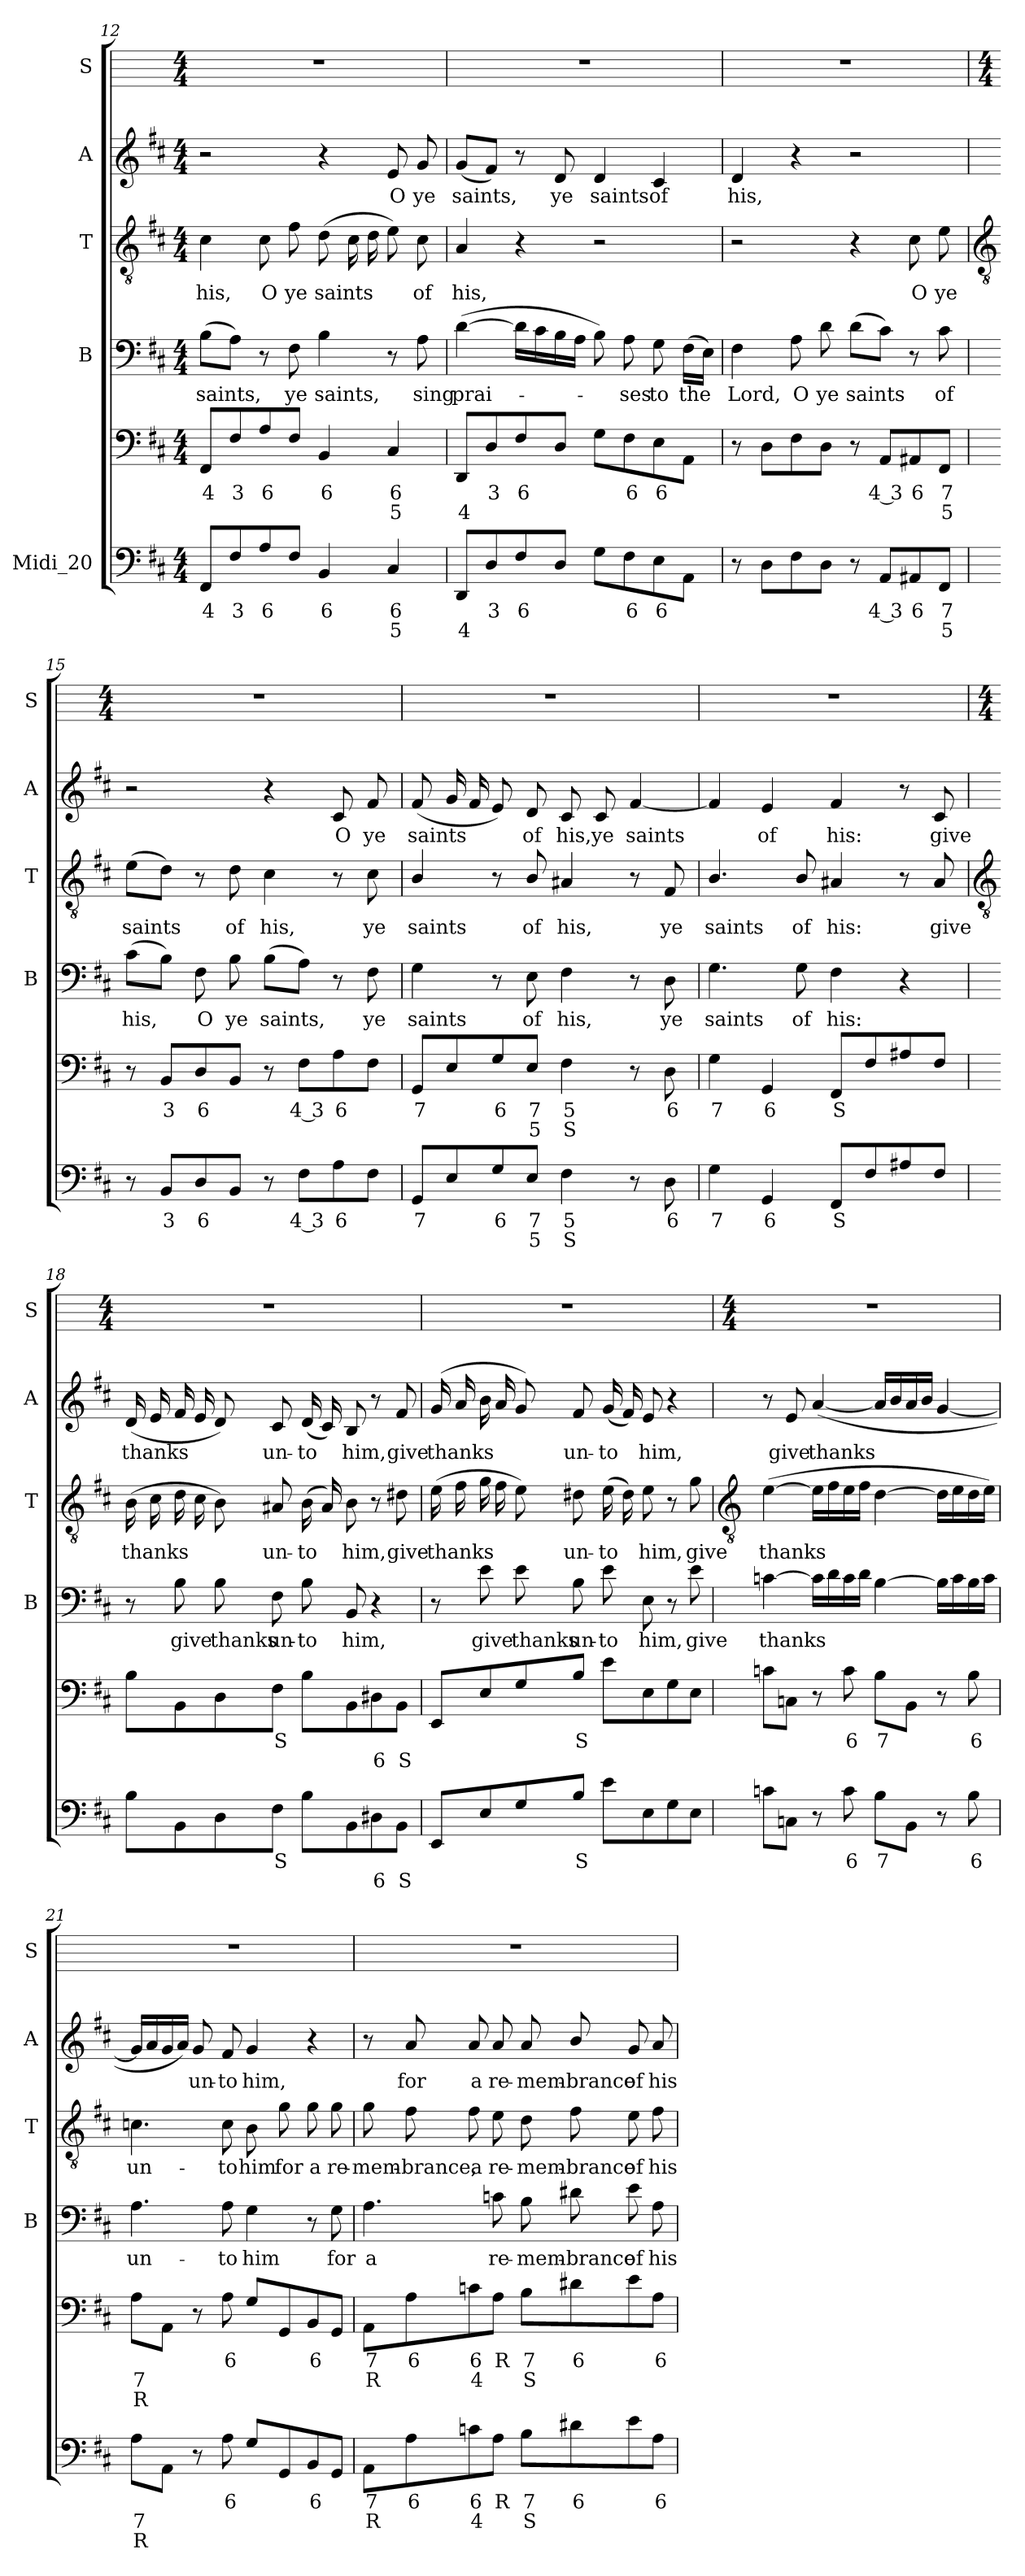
**kern	**text	**text	**text	**kern	**text	**text	**text	**kern	**text	**kern	**text	**kern	**text	**kern
*part5	*part5	*part5	*part5	*part5	*part5	*part5	*part5	*part4	*part4	*part3	*part3	*part2	*part2	*part1
*staff6	*staff6	*staff6	*staff6	*staff5	*staff5	*staff5	*staff5	*staff4	*staff4	*staff3	*staff3	*staff2	*staff2	*staff1
*I"Midi_20	*	*	*	*	*	*	*	*I"B	*	*I"T	*	*I"A	*	*I"S
*	*	*	*	*	*	*	*	*I'B	*	*I'T	*	*I'A	*	*I'S
!!LO:LB:g=z
*	*	*	*	*clefF4	*	*	*	*clefF4	*	*clefGv2	*	*clefG2	*	*
*k[f#c#]	*	*	*	*k[f#c#]	*	*	*	*k[f#c#]	*	*k[f#c#]	*	*k[f#c#]	*	*
*D:	*	*	*	*D:	*	*	*	*D:	*	*D:	*	*D:	*	*
*M4/4	*	*	*	*M4/4	*	*	*	*M4/4	*	*M4/4	*	*M4/4	*	*M4/4
=12	=12	=12	=12	=12	=12	=12	=12	=12	=12	=12	=12	=12	=12	=12
!	!LO:LY:b	!	!	!	!LO:LY:b	!	!	!	!LO:LY:b	!	!LO:LY:b	!	!	!
8FF#L	4	.	.	8FF#L	4	.	.	(>8BL	saints,	4c#	his,	2r	.	1r
!	!LO:LY:b	!	!	!	!LO:LY:b	!	!	!	!	!	!	!	!	!
8F#	3	.	.	8F#	3	.	.	8AJ)	.	.	.	.	.	.
!	!LO:LY:b	!	!	!	!LO:LY:b	!	!	!	!	!	!LO:LY:b	!	!	!
8A	6	.	.	8A	6	.	.	8r	.	8c#	O	.	.	.
!	!	!	!	!	!	!	!	!	!LO:LY:b	!	!LO:LY:b	!	!	!
8F#J	.	.	.	8F#J	.	.	.	8F#	ye	8f#	ye	.	.	.
!	!LO:LY:b	!	!	!	!LO:LY:b	!	!	!	!LO:LY:b	!	!LO:LY:b	!	!	!
4BB	6	.	.	4BB	6	.	.	4B	saints,	(>8dL	saints	4r	.	.
.	.	.	.	.	.	.	.	.	.	16c#L	.	.	.	.
.	.	.	.	.	.	.	.	.	.	16d	.	.	.	.
!	!LO:LY:b	!LO:LY:b	!	!	!LO:LY:b	!LO:LY:b	!	!	!	!	!	!	!LO:LY:b	!
4C#	6	5	.	4C#	6	5	.	8r	.	8eJ)	.	8e	O	.
!	!	!	!	!	!	!	!	!	!LO:LY:b	!	!LO:LY:b	!	!LO:LY:b	!
.	.	.	.	.	.	.	.	8A	sing	8c#	of	8g	ye	.
=13	=13	=13	=13	=13	=13	=13	=13	=13	=13	=13	=13	=13	=13	=13
!	!	!LO:LY:b	!	!	!	!LO:LY:b	!	!	!LO:LY:b	!	!LO:LY:b	!	!LO:LY:b	!
8DDL	.	4	.	8DDL	.	4	.	(>[4d	prai-	4A	his,	(<8gL	saints,	1r
!	!LO:LY:b	!	!	!	!LO:LY:b	!	!	!	!	!	!	!	!	!
8D	3	.	.	8D	3	.	.	.	.	.	.	8f#J)	.	.
!	!LO:LY:b	!	!	!	!LO:LY:b	!	!	!	!	!	!	!	!	!
8F#	6	.	.	8F#	6	.	.	16dLL]	.	4r	.	8r	.	.
.	.	.	.	.	.	.	.	16c#	.	.	.	.	.	.
!	!	!	!	!	!	!	!	!	!	!	!	!	!LO:LY:b	!
8DJ	.	.	.	8DJ	.	.	.	16B	.	.	.	8d	ye	.
.	.	.	.	.	.	.	.	16AJJ	.	.	.	.	.	.
!	!	!	!	!	!	!	!	!	!	!	!	!	!LO:LY:b	!
8GL	.	.	.	8GL	.	.	.	8B)	.	2r	.	4d	saints	.
!	!LO:LY:b	!	!	!	!LO:LY:b	!	!	!	!LO:LY:b	!	!	!	!	!
8F#	6	.	.	8F#	6	.	.	8A	ses	.	.	.	.	.
!	!LO:LY:b	!	!	!	!LO:LY:b	!	!	!	!LO:LY:b	!	!	!	!LO:LY:b	!
8E	6	.	.	8E	6	.	.	8G	to	.	.	4c#	of	.
!	!	!	!	!	!	!	!	!	!LO:LY:b	!	!	!	!	!
8AAJ	.	.	.	8AAJ	.	.	.	(>16F#LL	the	.	.	.	.	.
.	.	.	.	.	.	.	.	16EJJ)	.	.	.	.	.	.
=14	=14	=14	=14	=14	=14	=14	=14	=14	=14	=14	=14	=14	=14	=14
!	!	!	!	!	!	!	!	!	!LO:LY:b	!	!	!	!LO:LY:b	!
8r	.	.	.	8r	.	.	.	4F#	Lord,	2r	.	4d	his,	1r
8DL	.	.	.	8DL	.	.	.	.	.	.	.	.	.	.
!	!	!	!	!	!	!	!	!	!LO:LY:b	!	!	!	!	!
8F#	.	.	.	8F#	.	.	.	8A	O	.	.	4r	.	.
!	!	!	!	!	!	!	!	!	!LO:LY:b	!	!	!	!	!
8DJ	.	.	.	8DJ	.	.	.	8d	ye	.	.	.	.	.
!	!	!	!	!	!	!	!	!	!LO:LY:b	!	!	!	!	!
8r	.	.	.	8r	.	.	.	(>8dL	saints	4r	.	2r	.	.
!	!LO:LY:b	!	!	!	!LO:LY:b	!	!	!	!	!	!	!	!	!
8AAL	4 3	.	.	8AAL	4 3	.	.	8c#J)	.	.	.	.	.	.
!	!LO:LY:b	!	!	!	!LO:LY:b	!	!	!	!	!	!LO:LY:b	!	!	!
8AA#X	6	.	.	8AA#X	6	.	.	8r	.	8c#	O	.	.	.
!	!LO:LY:b	!LO:LY:b	!	!	!LO:LY:b	!LO:LY:b	!	!	!LO:LY:b	!	!LO:LY:b	!	!	!
8FF#J	7	5	.	8FF#J	7	5	.	8c#	of	8e	ye	.	.	.
!!LO:LB:g=z
=15	=15	=15	=15	=15	=15	=15	=15	=15	=15	=15	=15	=15	=15	=15
*	*	*	*	*	*	*	*	*	*	*clefGv2	*	*	*	*
*	*	*	*	*	*	*	*	*	*	*	*	*	*	*M4/4
!	!	!	!	!	!	!	!	!	!LO:LY:b	!	!LO:LY:b	!	!	!
8r	.	.	.	8r	.	.	.	(>8c#L	his,	(>8eL	saints	2r	.	1r
!	!LO:LY:b	!	!	!	!LO:LY:b	!	!	!	!	!	!	!	!	!
8BBL	3	.	.	8BBL	3	.	.	8BJ)	.	8dJ)	.	.	.	.
!	!LO:LY:b	!	!	!	!LO:LY:b	!	!	!	!LO:LY:b	!	!	!	!	!
8D	6	.	.	8D	6	.	.	8F#	O	8r	.	.	.	.
!	!	!	!	!	!	!	!	!	!LO:LY:b	!	!LO:LY:b	!	!	!
8BBJ	.	.	.	8BBJ	.	.	.	8B	ye	8d	of	.	.	.
!	!	!	!	!	!	!	!	!	!LO:LY:b	!	!LO:LY:b	!	!	!
8r	.	.	.	8r	.	.	.	(>8BL	saints,	4c#	his,	4r	.	.
!	!LO:LY:b	!	!	!	!LO:LY:b	!	!	!	!	!	!	!	!	!
8F#L	4 3	.	.	8F#L	4 3	.	.	8AJ)	.	.	.	.	.	.
!	!LO:LY:b	!	!	!	!LO:LY:b	!	!	!	!	!	!	!	!LO:LY:b	!
8A	6	.	.	8A	6	.	.	8r	.	8r	.	8c#	O	.
!	!	!	!	!	!	!	!	!	!LO:LY:b	!	!LO:LY:b	!	!LO:LY:b	!
8F#J	.	.	.	8F#J	.	.	.	8F#	ye	8c#	ye	8f#	ye	.
=16	=16	=16	=16	=16	=16	=16	=16	=16	=16	=16	=16	=16	=16	=16
!	!LO:LY:b	!	!	!	!LO:LY:b	!	!	!	!LO:LY:b	!	!LO:LY:b	!	!LO:LY:b	!
8GGL	7	.	.	8GGL	7	.	.	4G	saints	4B/	saints	(<8f#L	saints	1r
8E	.	.	.	8E	.	.	.	.	.	.	.	16gL	.	.
.	.	.	.	.	.	.	.	.	.	.	.	16f#	.	.
!	!LO:LY:b	!	!	!	!LO:LY:b	!	!	!	!	!	!	!	!	!
8G	6	.	.	8G	6	.	.	8r	.	8r	.	8eJ)	.	.
!	!LO:LY:b	!LO:LY:b	!	!	!LO:LY:b	!LO:LY:b	!	!	!LO:LY:b	!	!LO:LY:b	!	!LO:LY:b	!
8EJ	7	5	.	8EJ	7	5	.	8E	of	8B/	of	8d	of	.
!	!LO:LY:b	!LO:LY:b	!	!	!LO:LY:b	!LO:LY:b	!	!	!LO:LY:b	!	!LO:LY:b	!	!LO:LY:b	!
4F#	5	S	.	4F#	5	S	.	4F#	his,	4A#X	his,	8c#	his,	.
!	!	!	!	!	!	!	!	!	!	!	!	!	!LO:LY:b	!
.	.	.	.	.	.	.	.	.	.	.	.	8c#	ye	.
!	!	!	!	!	!	!	!	!	!	!	!	!	!LO:LY:b	!
8r	.	.	.	8r	.	.	.	8r	.	8r	.	[4f#	saints	.
!	!LO:LY:b	!	!	!	!LO:LY:b	!	!	!	!LO:LY:b	!	!LO:LY:b	!	!	!
8D	6	.	.	8D	6	.	.	8D	ye	8F#	ye	.	.	.
=17	=17	=17	=17	=17	=17	=17	=17	=17	=17	=17	=17	=17	=17	=17
!	!LO:LY:b	!	!	!	!LO:LY:b	!	!	!	!LO:LY:b	!	!LO:LY:b	!	!	!
4G	7	.	.	4G	7	.	.	4.G	saints	4.B/	saints	4f#]	.	1r
!	!LO:LY:b	!	!	!	!LO:LY:b	!	!	!	!	!	!	!	!LO:LY:b	!
4GG	6	.	.	4GG	6	.	.	.	.	.	.	4e	of	.
!	!	!	!	!	!	!	!	!	!LO:LY:b	!	!LO:LY:b	!	!	!
.	.	.	.	.	.	.	.	8G	of	8B/	of	.	.	.
!	!LO:LY:b	!	!	!	!LO:LY:b	!	!	!	!LO:LY:b	!	!LO:LY:b	!	!LO:LY:b	!
8FF#L	S	.	.	8FF#L	S	.	.	4F#	his:	4A#X	his:	4f#	his:	.
8F#	.	.	.	8F#	.	.	.	.	.	.	.	.	.	.
8A#X	.	.	.	8A#X	.	.	.	4r	.	8r	.	8r	.	.
!	!	!	!	!	!	!	!	!	!	!	!LO:LY:b	!	!LO:LY:b	!
8F#J	.	.	.	8F#J	.	.	.	.	.	8A#	give	8c#	give	.
!!LO:LB:g=z
=18	=18	=18	=18	=18	=18	=18	=18	=18	=18	=18	=18	=18	=18	=18
*	*	*	*	*	*	*	*	*	*	*clefGv2	*	*	*	*
*	*	*	*	*	*	*	*	*	*	*	*	*	*	*M4/4
!	!	!	!	!	!	!	!	!	!	!	!LO:LY:b	!	!LO:LY:b	!
8BL	.	.	.	8BL	.	.	.	8r	.	(>16BLL	thanks	(<16dLL	thanks	1r
.	.	.	.	.	.	.	.	.	.	16c#	.	16e	.	.
!	!	!	!	!	!	!	!	!	!LO:LY:b	!	!	!	!	!
8BB	.	.	.	8BB	.	.	.	8B	give	16d	.	16f#	.	.
.	.	.	.	.	.	.	.	.	.	16c#	.	16e	.	.
!	!	!	!	!	!	!	!	!	!LO:LY:b	!	!	!	!	!
8D	.	.	.	8D	.	.	.	8B	thanks	8BJ)	.	8dJ)	.	.
!	!LO:LY:b	!	!	!	!LO:LY:b	!	!	!	!LO:LY:b	!	!LO:LY:b	!	!LO:LY:b	!
8F#J	S	.	.	8F#J	S	.	.	8F#	un-	8A#X	un-	8c#	un-	.
!	!	!	!	!	!	!	!	!	!LO:LY:b	!	!LO:LY:b	!	!LO:LY:b	!
8BL	.	.	.	8BL	.	.	.	8B	-to	(>16BLL	-to	(<16dLL	-to	.
.	.	.	.	.	.	.	.	.	.	16A#JJ)	.	16c#JJ)	.	.
!	!	!	!	!	!	!	!	!	!LO:LY:b	!	!LO:LY:b	!	!LO:LY:b	!
8BB	.	.	.	8BB	.	.	.	8BB	him,	8B	him,	8B	him,	.
!	!	!LO:LY:b	!	!	!	!LO:LY:b	!	!	!	!	!	!	!	!
8D#X	.	6	.	8D#X	.	6	.	4r	.	8r	.	8r	.	.
!	!	!LO:LY:b	!	!	!	!LO:LY:b	!	!	!	!	!LO:LY:b	!	!LO:LY:b	!
8BBJ	.	S	.	8BBJ	.	S	.	.	.	8d#X	give	8f#	give	.
=19	=19	=19	=19	=19	=19	=19	=19	=19	=19	=19	=19	=19	=19	=19
!	!	!	!	!	!	!	!	!	!	!	!LO:LY:b	!	!LO:LY:b	!
8EEL	.	.	.	8EEL	.	.	.	8r	.	(>16eLL	thanks	(<16gLL	thanks	1r
.	.	.	.	.	.	.	.	.	.	16f#	.	16a	.	.
!	!	!	!	!	!	!	!	!	!LO:LY:b	!	!	!	!	!
8E	.	.	.	8E	.	.	.	8e	give	16g	.	16b	.	.
.	.	.	.	.	.	.	.	.	.	16f#	.	16a	.	.
!	!	!	!	!	!	!	!	!	!LO:LY:b	!	!	!	!	!
8G	.	.	.	8G	.	.	.	8e	thanks	8eJ)	.	8gJ)	.	.
!	!LO:LY:b	!	!	!	!LO:LY:b	!	!	!	!LO:LY:b	!	!LO:LY:b	!	!LO:LY:b	!
8BJ	S	.	.	8BJ	S	.	.	8B	un-	8d#X	un-	8f#	un-	.
!	!	!	!	!	!	!	!	!	!LO:LY:b	!	!LO:LY:b	!	!LO:LY:b	!
8eL	.	.	.	8eL	.	.	.	8e	-to	(>16eLL	-to	(<16gLL	-to	.
.	.	.	.	.	.	.	.	.	.	16d#JJ)	.	16f#JJ)	.	.
!	!	!	!	!	!	!	!	!	!LO:LY:b	!	!LO:LY:b	!	!LO:LY:b	!
8E	.	.	.	8E	.	.	.	8E	him,	8e	him,	8e	him,	.
8G	.	.	.	8G	.	.	.	8r	.	8r	.	4r	.	.
!	!	!	!	!	!	!	!	!	!LO:LY:b	!	!LO:LY:b	!	!	!
8EJ	.	.	.	8EJ	.	.	.	8e	give	8g	give	.	.	.
!!LO:LB:g=z
=20	=20	=20	=20	=20	=20	=20	=20	=20	=20	=20	=20	=20	=20	=20
*	*	*	*	*	*	*	*	*	*	*clefGv2	*	*	*	*
*	*	*	*	*	*	*	*	*	*	*	*	*	*	*M4/4
!	!	!	!	!	!	!	!	!	!LO:LY:b	!	!LO:LY:b	!	!	!
8cnL	.	.	.	8cnL	.	.	.	[4cn	thanks	(>[4e	thanks	8r	.	1r
!	!	!	!	!	!	!	!	!	!	!	!	!	!LO:LY:b	!
8CnJ	.	.	.	8CnJ	.	.	.	.	.	.	.	8e	give	.
!	!	!	!	!	!	!	!	!	!	!	!	!	!LO:LY:b	!
8r	.	.	.	8r	.	.	.	16cLL]	.	16eLL]	.	(<[4a	thanks	.
.	.	.	.	.	.	.	.	16d	.	16f#	.	.	.	.
!	!LO:LY:b	!	!	!	!LO:LY:b	!	!	!	!	!	!	!	!	!
8c	6	.	.	8c	6	.	.	16c	.	16e	.	.	.	.
.	.	.	.	.	.	.	.	16dJJ	.	16f#JJ	.	.	.	.
!	!LO:LY:b	!	!	!	!LO:LY:b	!	!	!	!	!	!	!	!	!
8BL	7	.	.	8BL	7	.	.	[4B	.	[4d	.	16aLL]	.	.
.	.	.	.	.	.	.	.	.	.	.	.	16b	.	.
8BBJ	.	.	.	8BBJ	.	.	.	.	.	.	.	16a	.	.
.	.	.	.	.	.	.	.	.	.	.	.	16bJJ	.	.
8r	.	.	.	8r	.	.	.	16BLL]	.	16dLL]	.	[4g	.	.
.	.	.	.	.	.	.	.	16c	.	16e	.	.	.	.
!	!LO:LY:b	!	!	!	!LO:LY:b	!	!	!	!	!	!	!	!	!
8B	6	.	.	8B	6	.	.	16B	.	16d	.	.	.	.
.	.	.	.	.	.	.	.	16cJJ	.	16eJJ)	.	.	.	.
=21	=21	=21	=21	=21	=21	=21	=21	=21	=21	=21	=21	=21	=21	=21
!	!	!LO:LY:b	!LO:LY:b	!	!	!LO:LY:b	!LO:LY:b	!	!LO:LY:b	!	!LO:LY:b	!	!	!
8AL	.	7	R	8AL	.	7	R	4.A	un-	4.cn	un-	16gLL]	.	1r
.	.	.	.	.	.	.	.	.	.	.	.	16a	.	.
8AAJ	.	.	.	8AAJ	.	.	.	.	.	.	.	16g	.	.
.	.	.	.	.	.	.	.	.	.	.	.	16aJJ)	.	.
!	!	!	!	!	!	!	!	!	!	!	!	!	!LO:LY:b	!
8r	.	.	.	8r	.	.	.	.	.	.	.	8g	un-	.
!	!LO:LY:b	!	!	!	!LO:LY:b	!	!	!	!LO:LY:b	!	!LO:LY:b	!	!LO:LY:b	!
8A	6	.	.	8A	6	.	.	8A	-to	8c	-to	8f#	-to	.
!	!	!	!	!	!	!	!	!	!LO:LY:b	!	!LO:LY:b	!	!LO:LY:b	!
8GL	.	.	.	8GL	.	.	.	4G	him	8B	him	4g	him,	.
!	!	!	!	!	!	!	!	!	!	!	!LO:LY:b	!	!	!
8GG	.	.	.	8GG	.	.	.	.	.	8g	for	.	.	.
!	!LO:LY:b	!	!	!	!LO:LY:b	!	!	!	!	!	!LO:LY:b	!	!	!
8BB	6	.	.	8BB	6	.	.	8r	.	8g	a	4r	.	.
!	!	!	!	!	!	!	!	!	!LO:LY:b	!	!LO:LY:b	!	!	!
8GGJ	.	.	.	8GGJ	.	.	.	8G	for	8g	re-	.	.	.
=22	=22	=22	=22	=22	=22	=22	=22	=22	=22	=22	=22	=22	=22	=22
!	!LO:LY:b	!LO:LY:b	!	!	!LO:LY:b	!LO:LY:b	!	!	!LO:LY:b	!	!LO:LY:b	!	!	!
8AAL	7	R	.	8AAL	7	R	.	4.A	a	8g	-mem-	8r	.	1r
!	!LO:LY:b	!	!	!	!LO:LY:b	!	!	!	!	!	!LO:LY:b	!	!LO:LY:b	!
8A	6	.	.	8A	6	.	.	.	.	8f#	-brance,	8a	for	.
!	!LO:LY:b	!LO:LY:b	!	!	!LO:LY:b	!LO:LY:b	!	!	!	!	!LO:LY:b	!	!LO:LY:b	!
8cn	6	4	.	8cn	6	4	.	.	.	8f#	a	8a	a	.
!	!LO:LY:b	!	!	!	!LO:LY:b	!	!	!	!LO:LY:b	!	!LO:LY:b	!	!LO:LY:b	!
8AJ	R	.	.	8AJ	R	.	.	8cn	re-	8e	re-	8a	re-	.
!	!LO:LY:b	!LO:LY:b	!	!	!LO:LY:b	!LO:LY:b	!	!	!LO:LY:b	!	!LO:LY:b	!	!LO:LY:b	!
8BL	7	S	.	8BL	7	S	.	8B	-mem-	8d	-mem-	8a	-mem-	.
!	!LO:LY:b	!	!	!	!LO:LY:b	!	!	!	!LO:LY:b	!	!LO:LY:b	!	!LO:LY:b	!
8d#X	6	.	.	8d#X	6	.	.	8d#X	-brance	8f#	-brance	8b/	-brance	.
!	!	!	!	!	!	!	!	!	!LO:LY:b	!	!LO:LY:b	!	!LO:LY:b	!
8e	.	.	.	8e	.	.	.	8e	of	8e	of	8g	of	.
!	!LO:LY:b	!	!	!	!LO:LY:b	!	!	!	!LO:LY:b	!	!LO:LY:b	!	!LO:LY:b	!
8AJ	6	.	.	8AJ	6	.	.	8A	his	8f#L	his	8aL	his	.
=	=	=	=	=	=	=	=	=	=	=	=	=	=	=
*-	*-	*-	*-	*-	*-	*-	*-	*-	*-	*-	*-	*-	*-	*-
